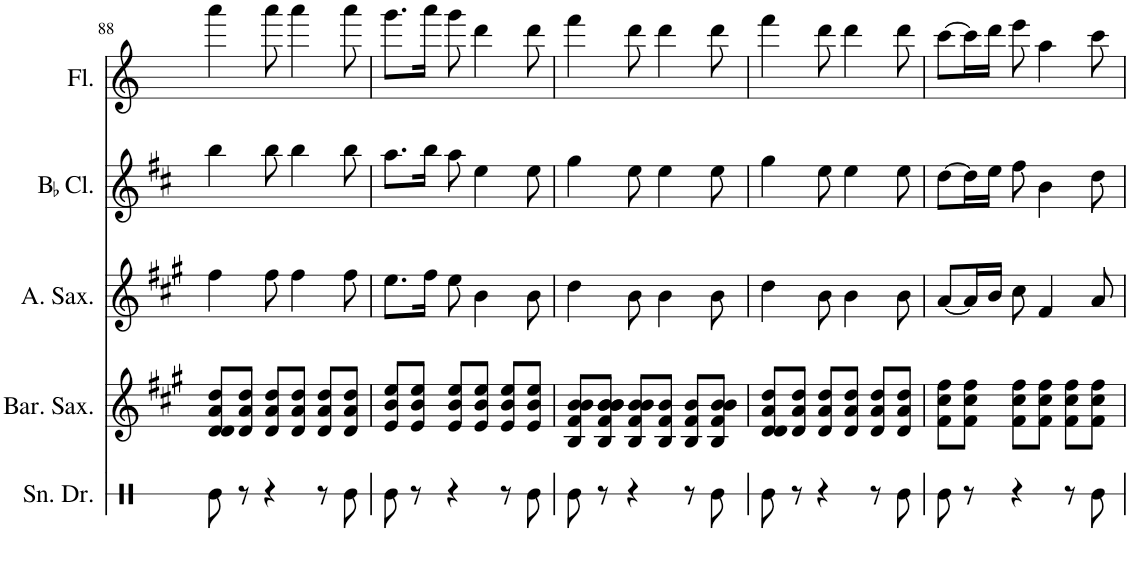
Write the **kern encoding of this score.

**kern	**kern	**kern	**kern	**kern
*part5	*part4	*part3	*part2	*part1
*staff5	*staff4	*staff3	*staff2	*staff1
*I"Snare Drum	*I"Baritone Saxophone	*I"Alto Saxophone	*I"BaccidentalFlat Clarinet	*I"Flute
*I'Sn. Dr.	*I'Bar. Sax.	*I'A. Sax.	*I'BaccidentalFlat Cl.	*I'Fl.
!!LO:PB:g=z
*clefX	*clefG2	*clefG2	*clefG2	*clefG2
*	*Trd12c21	*Trd5c9	*Trd1c2	*
*k[]	*k[f#c#g#]	*k[f#c#g#]	*k[f#c#]	*k[]
*M3/4	*M3/4	*M3/4	*M3/4	*M3/4
=88	=88	=88	=88	=88
8Re\	8d/ 8d/ 8a/ 8dd/L	4ff#\	4bb\	4aaa\
8r	8d/ 8a/ 8dd/J	.	.	.
4r	8d/ 8a/ 8dd/L	8ff#\	8bb\	8aaa\
.	8d/ 8a/ 8dd/J	4ff#\	4bb\	4aaa\
8r	8d/ 8a/ 8dd/L	.	.	.
8Re\	8d/ 8a/ 8dd/J	8ff#\	8bb\	8aaa\
=89	=89	=89	=89	=89
8Re\	8e/ 8b/ 8ee/L	8.ee\L	8.aa\L	8.ggg\L
8r	8e/ 8b/ 8ee/J	.	.	.
.	.	16ff#\Jk	16bb\Jk	16aaa\Jk
4r	8e/ 8b/ 8ee/L	8ee\	8aa\	8ggg\
.	8e/ 8b/ 8ee/J	4b\	4ee\	4ddd\
8r	8e/ 8b/ 8ee/L	.	.	.
8Re\	8e/ 8b/ 8ee/J	8b\	8ee\	8ddd\
=90	=90	=90	=90	=90
8Re\	8B/ 8f#/ 8b/ 8b/L	4dd\	4gg\	4fff\
8r	8B/ 8f#/ 8b/ 8b/ 8b/ 8b/ 8b/ 8b/J	.	.	.
4r	8B/ 8f#/ 8b/ 8b/L	8b\	8ee\	8ddd\
.	8B/ 8f#/ 8b/J	4b\	4ee\	4ddd\
8r	8B/ 8f#/ 8b/L	.	.	.
8Re\	8B/ 8f#/ 8b/ 8b/J	8b\	8ee\	8ddd\
=91	=91	=91	=91	=91
8Re\	8d/ 8d/ 8a/ 8dd/L	4dd\	4gg\	4fff\
8r	8d/ 8a/ 8dd/J	.	.	.
4r	8d/ 8a/ 8dd/L	8b\	8ee\	8ddd\
.	8d/ 8a/ 8dd/J	4b\	4ee\	4ddd\
8r	8d/ 8a/ 8dd/L	.	.	.
8Re\	8d/ 8a/ 8dd/J	8b\	8ee\	8ddd\
=92	=92	=92	=92	=92
8Re\	8f#\ 8cc#\ 8ff#\L	[8a/L	[8dd\L	[8ccc\L
8r	8f#\ 8cc#\ 8ff#\J	16a/L]	16dd\L]	16ccc\L]
.	.	16b/JJ	16ee\JJ	16ddd\JJ
4r	8f#\ 8cc#\ 8ff#\L	8cc#\	8ff#\	8eee\
.	8f#\ 8cc#\ 8ff#\J	4f#/	4b\	4aa\
8r	8f#\ 8cc#\ 8ff#\L	.	.	.
8Re\	8f#\ 8cc#\ 8ff#\J	8a/	8dd\	8ccc\
=	=	=	=	=
*-	*-	*-	*-	*-
